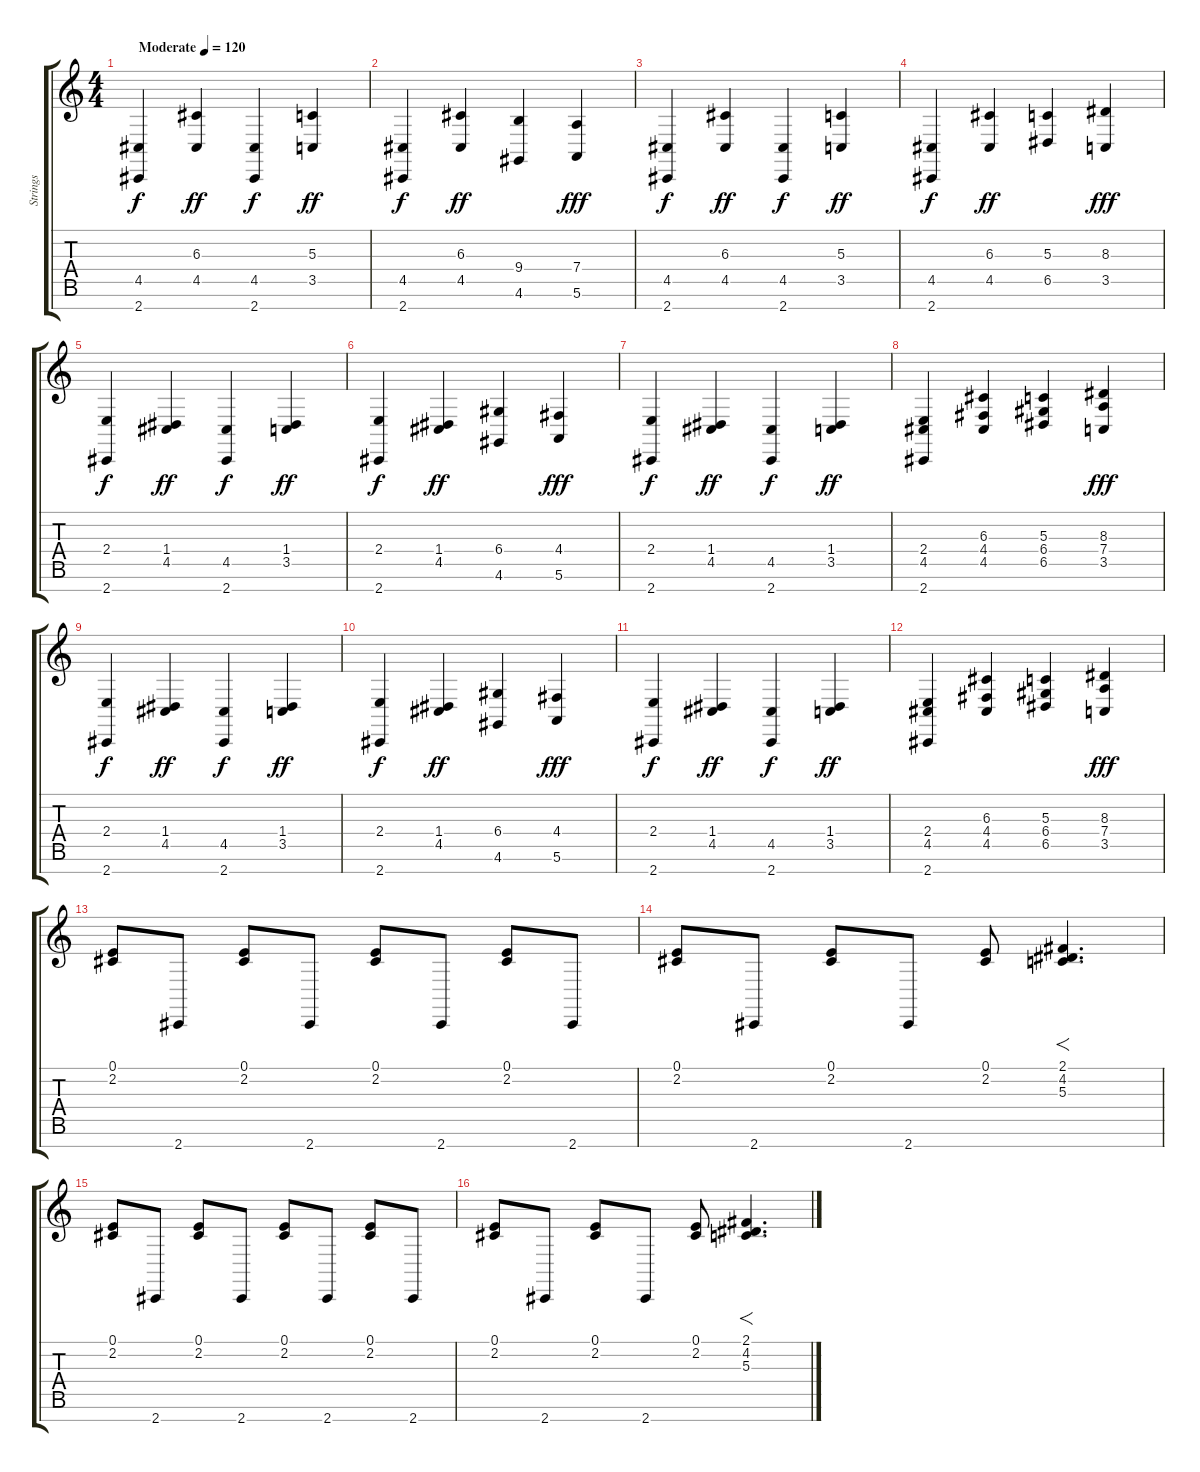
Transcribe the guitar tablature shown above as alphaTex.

\track ("Strings" "Strings") {instrument stringensemble1}
\staff {score tabs}
\tuning (E4 B3 G3 D3 A2 E2 B1) {hide}
\ts (4 4)
\tempo (120 "Moderate")
\clef g2
\ks c
(4.5 2.7).4{dy f instrument stringensemble1} (6.3 4.5).4{dy ff beam merge} (4.5 2.7).4{dy f beam merge} (5.3 3.5).4{dy ff} |
(4.5 2.7).4{dy f} (6.3 4.5).4{dy ff beam merge} (9.4 4.6).4 (7.4 5.6).4{dy fff} |
(4.5 2.7).4{dy f} (6.3 4.5).4{dy ff beam merge} (4.5 2.7).4{dy f beam merge} (5.3 3.5).4{dy ff} |
(4.5 2.7).4{dy f} (6.3 4.5).4{dy ff beam merge} (5.3 6.5).4 (8.3 3.5).4{dy fff} |
(2.4 2.7).4{dy f} (1.4 4.5).4{dy ff beam merge} (4.5 2.7).4{dy f beam merge} (1.4 3.5).4{dy ff} |
(2.4 2.7).4{dy f} (1.4 4.5).4{dy ff beam merge} (6.4 4.6).4 (4.4 5.6).4{dy fff} |
(2.4 2.7).4{dy f} (1.4 4.5).4{dy ff beam merge} (4.5 2.7).4{dy f beam merge} (1.4 3.5).4{dy ff} |
(2.4 4.5 2.7).4 (6.3 4.4 4.5).4{beam merge} (5.3 6.4 6.5).4 (8.3 7.4 3.5).4{dy fff} |
(2.4 2.7).4{dy f} (1.4 4.5).4{dy ff beam merge} (4.5 2.7).4{dy f beam merge} (1.4 3.5).4{dy ff} |
(2.4 2.7).4{dy f} (1.4 4.5).4{dy ff beam merge} (6.4 4.6).4 (4.4 5.6).4{dy fff} |
(2.4 2.7).4{dy f} (1.4 4.5).4{dy ff beam merge} (4.5 2.7).4{dy f beam merge} (1.4 3.5).4{dy ff} |
(2.4 4.5 2.7).4 (6.3 4.4 4.5).4{beam merge} (5.3 6.4 6.5).4 (8.3 7.4 3.5).4{dy fff} |
(0.1 2.2).8 2.7.8 (0.1 2.2).8 2.7.8 (0.1 2.2).8{beam merge} 2.7.8 (0.1 2.2).8{beam merge} 2.7.8 |
(0.1 2.2).8 2.7.8 (0.1 2.2).8 2.7.8 (0.1 2.2).8 (2.1 4.2 5.3).4{f d} |
(0.1 2.2).8 2.7.8 (0.1 2.2).8 2.7.8 (0.1 2.2).8{beam merge} 2.7.8 (0.1 2.2).8{beam merge} 2.7.8 |
(0.1 2.2).8 2.7.8 (0.1 2.2).8 2.7.8 (0.1 2.2).8 (2.1 4.2 5.3).4{f d}
